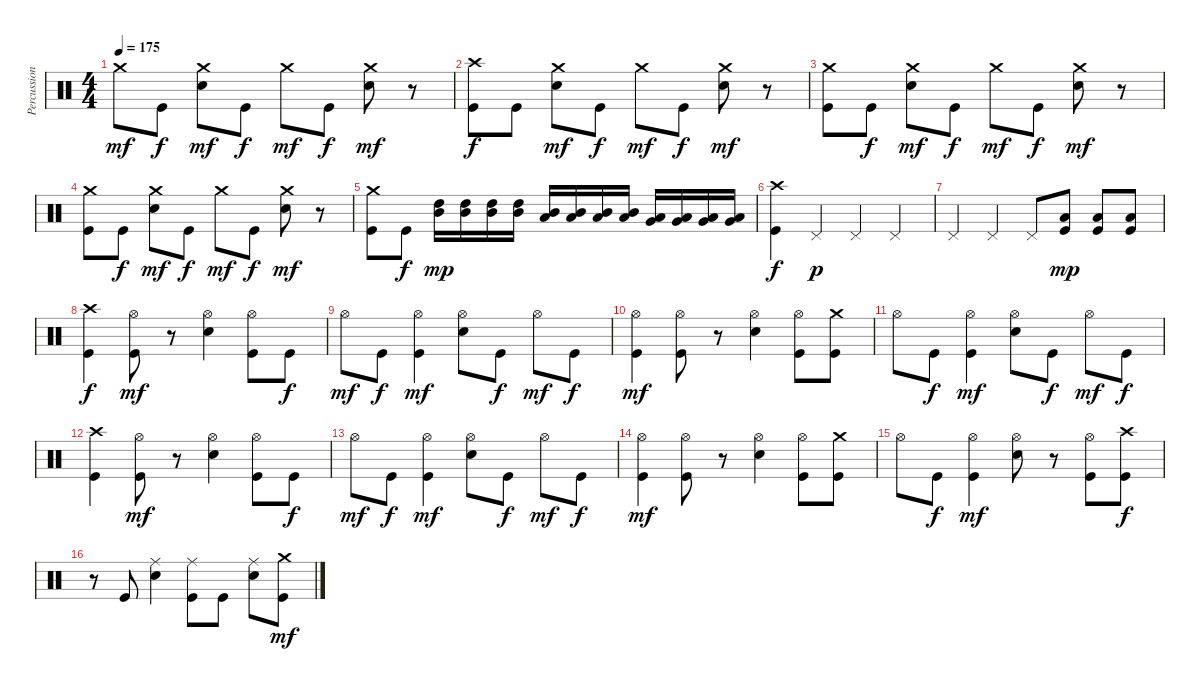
\track ("Percussions" "Percussion") {instrument percussion}
\staff {score}
\articulation defaults
\ts (4 4)
\tempo 175
\clef neutral
\ks c "Crash medium (hit)".8{dy mf} "Kick (hit)".8{dy f}
("Electric Snare (hit)" "Crash medium (hit)").8{dy mf} "Kick (hit)".8{dy f} "Crash medium (hit)".8{dy mf} "Kick (hit)".8{dy f} ("Electric Snare (hit)" "Crash medium (hit)").8{dy mf} r.8 |
("Kick (hit)" "Crash high (hit)").8{dy f} "Kick (hit)".8 ("Electric Snare (hit)" "Crash medium (hit)").8{dy mf} "Kick (hit)".8{dy f} "Crash medium (hit)".8{dy mf} "Kick (hit)".8{dy f} ("Electric Snare (hit)" "Crash medium (hit)").8{dy mf} r.8 |
("Kick (hit)" "Crash medium (hit)").8 "Kick (hit)".8{dy f} ("Electric Snare (hit)" "Crash medium (hit)").8{dy mf} "Kick (hit)".8{dy f} "Crash medium (hit)".8{dy mf} "Kick (hit)".8{dy f} ("Electric Snare (hit)" "Crash medium (hit)").8{dy mf} r.8 |
("Kick (hit)" "Crash medium (hit)").8 "Kick (hit)".8{dy f} ("Electric Snare (hit)" "Crash medium (hit)").8{dy mf} "Kick (hit)".8{dy f} "Crash medium (hit)".8{dy mf} "Kick (hit)".8{dy f} ("Electric Snare (hit)" "Crash medium (hit)").8{dy mf} r.8 |
("Kick (hit)" "Crash medium (hit)").8 "Kick (hit)".8{dy f} ("High Tom (hit)" "Mid Tom (hit)").16{dy mp} ("High Tom (hit)" "Mid Tom (hit)").16 ("High Tom (hit)" "Mid Tom (hit)").16 ("High Tom (hit)" "Mid Tom (hit)").16 ("Mid Tom (hit)" "Low Tom (hit)").16 ("Mid Tom (hit)" "Low Tom (hit)").16 ("Mid Tom (hit)" "Low Tom (hit)").16 ("Mid Tom (hit)" "Low Tom (hit)").16 ("Very Low Tom (hit)" "Low Floor Tom (hit)").16 ("Very Low Tom (hit)" "Low Floor Tom (hit)").16 ("Very Low Tom (hit)" "Low Floor Tom (hit)").16 ("Very Low Tom (hit)" "Low Floor Tom (hit)").16 |
("Kick (hit)" "Crash high (hit)").4{dy f} "Pedal Hi-Hat (hit)".4{dy p} "Pedal Hi-Hat (hit)".4 "Pedal Hi-Hat (hit)".4 |
"Pedal Hi-Hat (hit)".4 "Pedal Hi-Hat (hit)".4 "Pedal Hi-Hat (hit)".8 ("Kick (hit)" "Low Floor Tom (hit)").8{dy mp} ("Kick (hit)" "Low Floor Tom (hit)").8 ("Kick (hit)" "Low Floor Tom (hit)").8 |
("Kick (hit)" "Crash high (hit)").4{dy f} ("Kick (hit)" "Hi-Hat (open)").8{dy mf} r.8 ("Electric Snare (hit)" "Hi-Hat (open)").4 ("Kick (hit)" "Hi-Hat (open)").8 "Kick (hit)".8{dy f} |
"Hi-Hat (open)".8{dy mf} "Kick (hit)".8{dy f} ("Kick (hit)" "Hi-Hat (open)").4{dy mf} ("Electric Snare (hit)" "Hi-Hat (open)").8 "Kick (hit)".8{dy f} "Hi-Hat (open)".8{dy mf} "Kick (hit)".8{dy f} |
("Kick (hit)" "Hi-Hat (open)").4{dy mf} ("Kick (hit)" "Hi-Hat (open)").8 r.8 ("Electric Snare (hit)" "Hi-Hat (open)").4 ("Kick (hit)" "Hi-Hat (open)").8 ("Kick (hit)" "Crash medium (hit)").8 |
"Hi-Hat (open)".8 "Kick (hit)".8{dy f} ("Kick (hit)" "Hi-Hat (open)").4{dy mf} ("Electric Snare (hit)" "Hi-Hat (open)").8 "Kick (hit)".8{dy f} "Hi-Hat (open)".8{dy mf} "Kick (hit)".8{dy f} |
("Kick (hit)" "Crash high (hit)").4 ("Kick (hit)" "Hi-Hat (open)").8{dy mf} r.8 ("Electric Snare (hit)" "Hi-Hat (open)").4 ("Kick (hit)" "Hi-Hat (open)").8 "Kick (hit)".8{dy f} |
"Hi-Hat (open)".8{dy mf} "Kick (hit)".8{dy f} ("Kick (hit)" "Hi-Hat (open)").4{dy mf} ("Electric Snare (hit)" "Hi-Hat (open)").8 "Kick (hit)".8{dy f} "Hi-Hat (open)".8{dy mf} "Kick (hit)".8{dy f} |
("Kick (hit)" "Hi-Hat (open)").4{dy mf} ("Kick (hit)" "Hi-Hat (open)").8 r.8 ("Electric Snare (hit)" "Hi-Hat (open)").4 ("Kick (hit)" "Hi-Hat (open)").8 ("Kick (hit)" "Crash medium (hit)").8 |
"Hi-Hat (open)".8 "Kick (hit)".8{dy f} ("Kick (hit)" "Hi-Hat (open)").4{dy mf} ("Electric Snare (hit)" "Hi-Hat (open)").8 r.8 ("Kick (hit)" "Hi-Hat (open)").8 ("Kick (hit)" "Crash high (hit)").8{dy f} |
r.8 "Kick (hit)".8 ("Electric Snare (hit)" "Ride (middle)").4 ("Kick (hit)" "Ride (middle)").8 "Kick (hit)".8 ("Electric Snare (hit)" "Ride (middle)").8 ("Kick (hit)" "Crash medium (hit)").8{dy mf}
